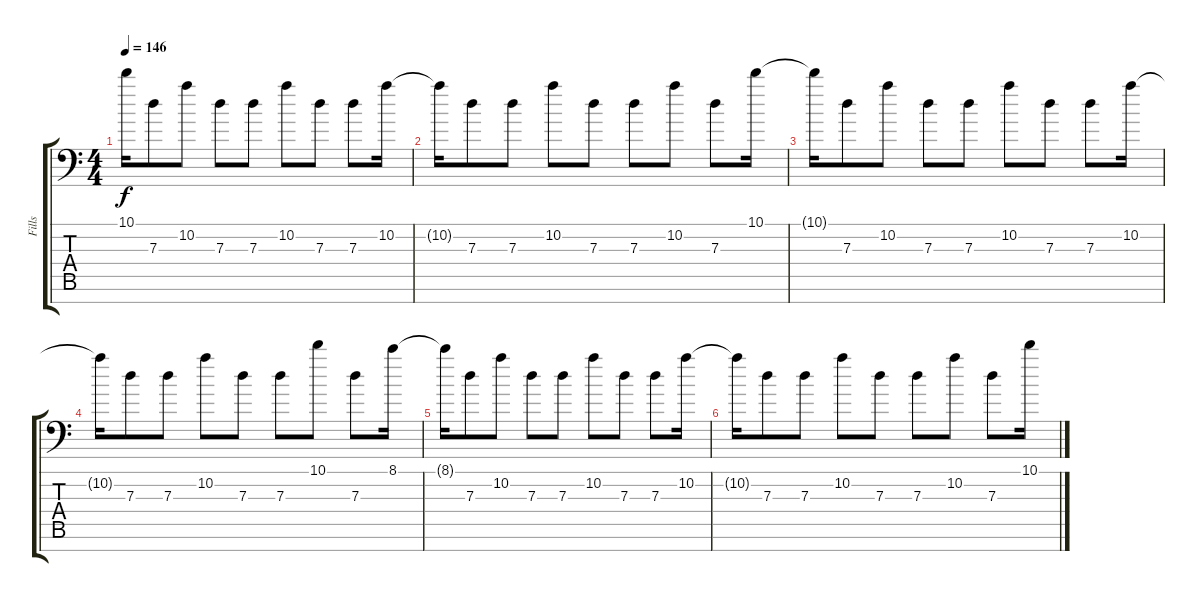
\track ("Fills" "Fills") {instrument distortionguitar}
\staff {score tabs}
\tuning (E4 B3 G3 D3 A2 E2 A1) {hide}
\ts (4 4)
\tempo 146
\clef f4
\ks c
10.1{t}.16{dy f} 7.3.8 10.2.8 7.3.8 7.3.8 10.2.8 7.3.8 7.3.8 10.2.16 |
10.2{t}.16 7.3.8 7.3.8 10.2.8 7.3.8 7.3.8 10.2.8 7.3.8 10.1.16 |
10.1{t}.16 7.3.8 10.2.8 7.3.8 7.3.8 10.2.8 7.3.8 7.3.8 10.2.16 |
10.2{t}.16 7.3.8 7.3.8 10.2.8 7.3.8 7.3.8 10.1.8 7.3.8 8.1.16 |
8.1{t}.16 7.3.8 10.2.8 7.3.8 7.3.8 10.2.8 7.3.8 7.3.8 10.2.16 |
10.2{t}.16 7.3.8 7.3.8 10.2.8 7.3.8 7.3.8 10.2.8 7.3.8 10.1.16
